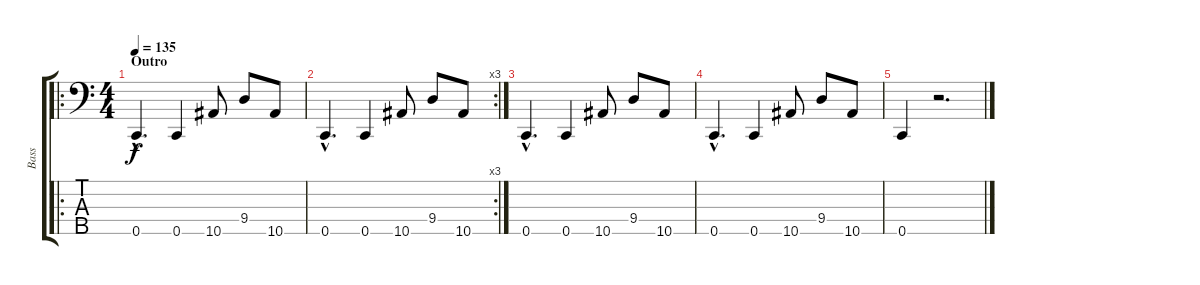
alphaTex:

\track ("Bass" "Bass") {instrument electricbasspick}
\staff {score tabs}
\tuning (Ab2 Eb2 Bb1 F1 C1) {hide}
\ro
\ts (4 4)
\section ("" "Outro")
\tempo 135
\clef f4
\ks c
0.5{hac}.4{d dy f} 0.5.4 10.5.8 9.4.8 10.5.8 |
\rc 3
0.5{hac}.4{d} 0.5.4 10.5.8 9.4.8 10.5.8 |
0.5{hac}.4{d} 0.5.4 10.5.8 9.4.8 10.5.8 |
0.5{hac}.4{d} 0.5.4 10.5.8 9.4.8 10.5.8 |
0.5.4 r.2{d}
